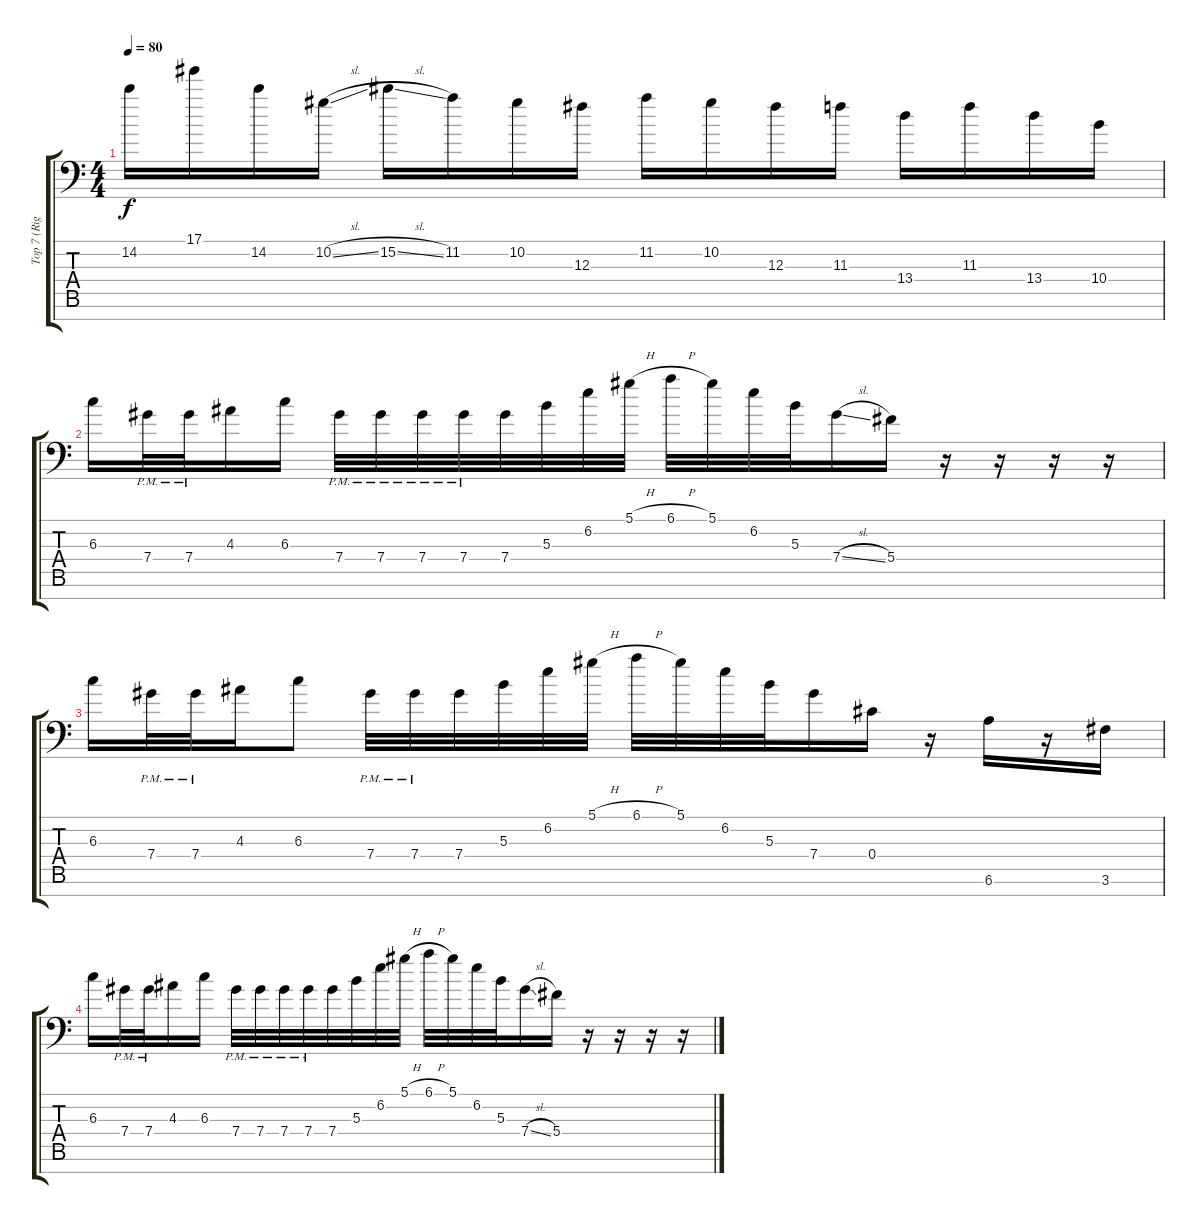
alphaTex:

\track ("Top 7 (Right Channel)" "Top 7 (Rig") {instrument overdrivenguitar}
\staff {score tabs}
\tuning (Eb4 Bb3 Gb3 Db3 Ab2 Eb2 Bb1) {hide}
\ts (4 4)
\tempo 80
\clef f4
\ks c
14.2.16{dy f} 17.1.16 14.2.16 10.2{sl}.16 15.2{sl}.16 11.2.16 10.2.16 12.3.16 11.2.16 10.2.16 12.3.16 11.3.16 13.4.16 11.3.16 13.4.16 10.4.16 |
6.3.16 7.4{pm}.32 7.4{pm}.32 4.3.16 6.3.16 7.4{pm}.32 7.4{pm}.32 7.4{pm}.32 7.4{pm}.32 7.4.32 5.3.32 6.2.32 5.1{h}.32 6.1{h}.32 5.1.32 6.2.32 5.3.32 7.4{sl}.16 5.4.16 r.16 r.16 r.16 r.16 |
6.3.16 7.4{pm}.32 7.4{pm}.32 4.3.16 6.3.8 7.4{pm}.32 7.4{pm}.32 7.4.32 5.3.32 6.2.32 5.1{h}.32 6.1{h}.32 5.1.32 6.2.32 5.3.32 7.4.16 0.4.16 r.16 6.6.16 r.16 3.6.16 |
6.3.16 7.4{pm}.32 7.4{pm}.32 4.3.16 6.3.16 7.4{pm}.32 7.4{pm}.32 7.4{pm}.32 7.4{pm}.32 7.4.32 5.3.32 6.2.32 5.1{h}.32 6.1{h}.32 5.1.32 6.2.32 5.3.32 7.4{sl}.16 5.4.16 r.16 r.16 r.16 r.16
